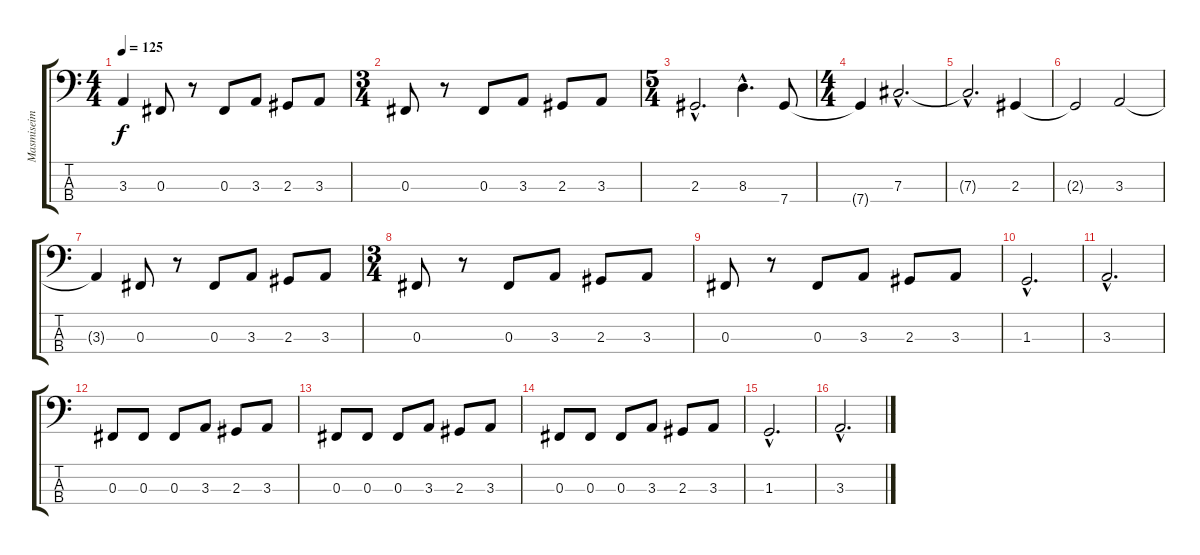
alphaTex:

\track ("Masmiseim" "Masmiseim") {instrument electricbassfinger}
\staff {score tabs}
\tuning (E2 B1 Gb1 Db1) {hide}
\ts (4 4)
\tempo 125
\clef f4
\ks c
3.3{t}.4{dy f} 0.3.8 r.8 0.3.8 3.3.8 2.3.8 3.3.8 |
\ts (3 4)
0.3.8 r.8 0.3.8 3.3.8 2.3.8 3.3.8 |
\ts (5 4)
2.3{hac}.2{d} 8.3{hac}.4{d} 7.4.8 |
\ts (4 4)
7.4{t}.4 7.3{hac}.2{d} |
7.3{hac t}.2{d} 2.3.4 |
2.3{t}.2 3.3.2 |
3.3{t}.4 0.3.8 r.8 0.3.8 3.3.8 2.3.8 3.3.8 |
\ts (3 4)
0.3.8 r.8 0.3.8 3.3.8 2.3.8 3.3.8 |
0.3.8 r.8 0.3.8 3.3.8 2.3.8 3.3.8 |
1.3{hac}.2{d} |
3.3{hac}.2{d} |
0.3.8 0.3.8 0.3.8 3.3.8 2.3.8 3.3.8 |
0.3.8 0.3.8 0.3.8 3.3.8 2.3.8 3.3.8 |
0.3.8 0.3.8 0.3.8 3.3.8 2.3.8 3.3.8 |
1.3{hac}.2{d} |
3.3{hac}.2{d}
